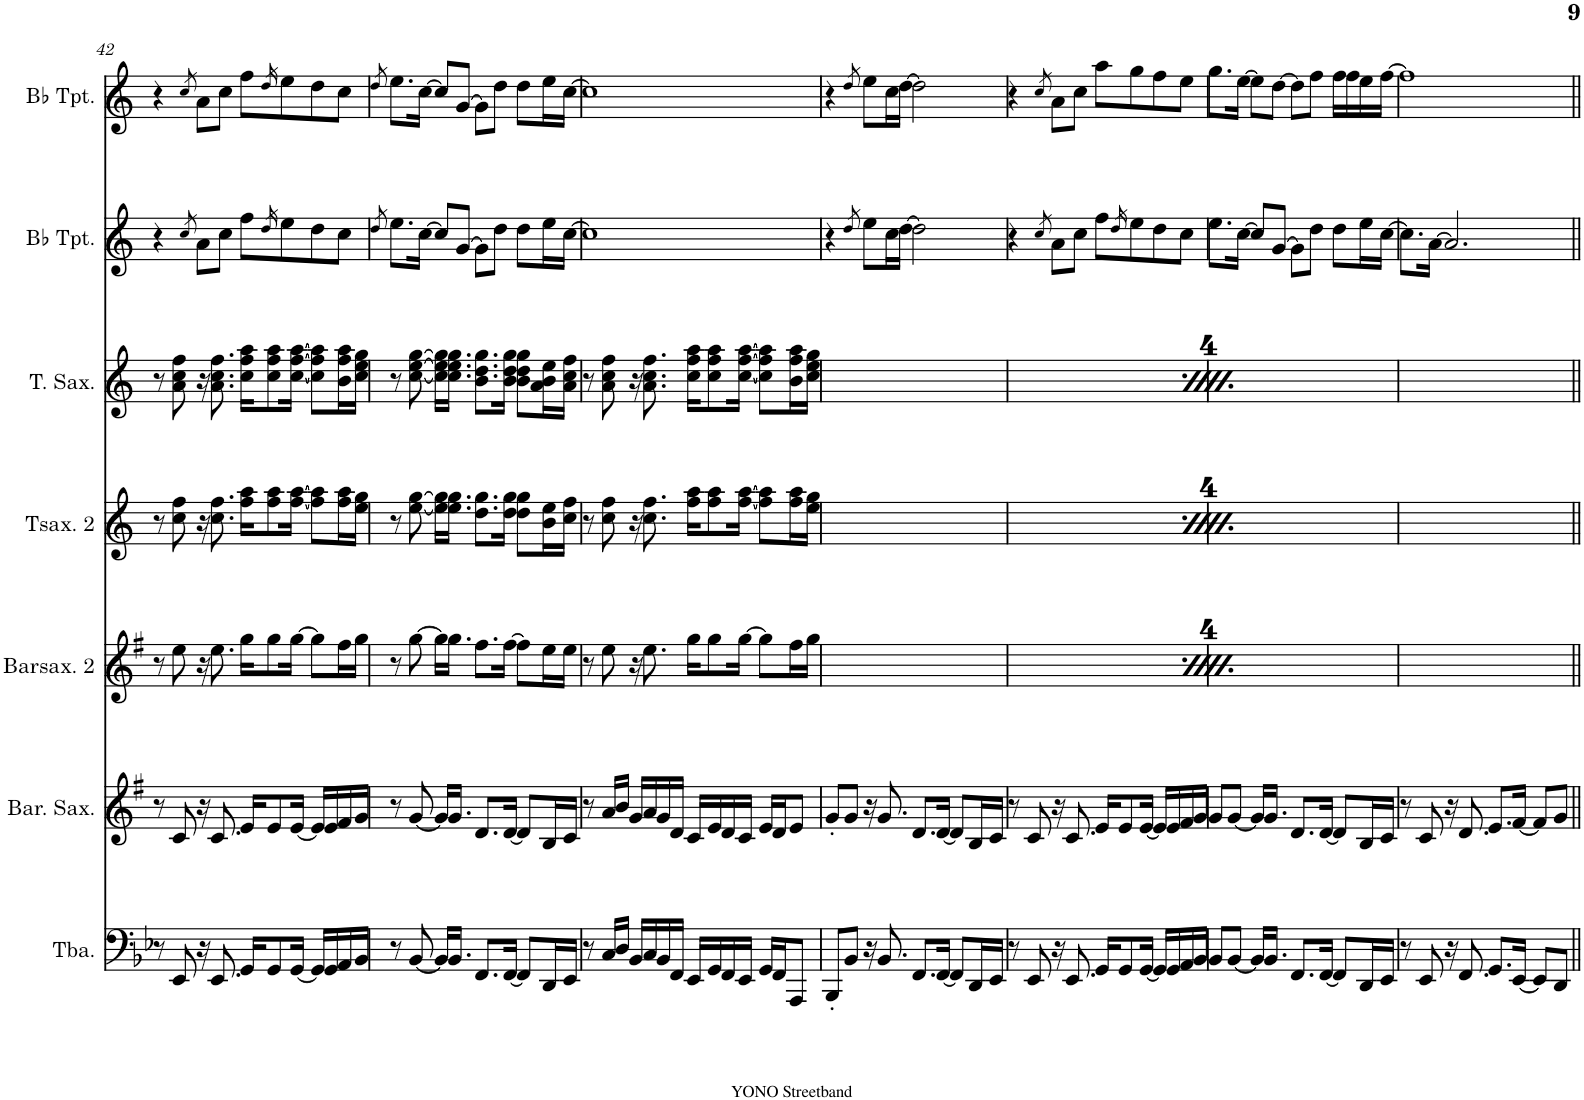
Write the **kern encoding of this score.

**kern	**kern	**kern	**dynam	**kern	**dynam	**kern	**dynam	**kern	**kern
*part7	*part6	*part5	*part5	*part4	*part4	*part3	*part3	*part2	*part1
*staff7	*staff6	*staff5	*staff5	*staff4	*staff4	*staff3	*staff3	*staff2	*staff1
*I"Tuba	*I"Baritone Saxophone	*I"Baritonsaxophon 2	*	*I"Tenorsaxophon 2	*	*I"Tenor Saxophone	*	*I"Bb Trumpet	*I"Bb Trumpet
*I'Tba.	*I'Bar. Sax.	*I'Barsax. 2	*	*I'Tsax. 2	*	*I'T. Sax.	*	*I'Bb Tpt.	*I'Bb Tpt.
!!LO:PB:g=z
*clefF4	*clefG2	*clefG2	*	*clefG2	*	*clefG2	*	*clefG2	*clefG2
*	*Trd12c21	*Trd12c21	*	*Trd8c14	*	*Trd8c14	*	*Trd1c2	*Trd1c2
*k[b-e-]	*k[f#]	*k[f#]	*	*k[]	*	*k[]	*	*k[]	*k[]
*M4/4	*M4/4	*M4/4	*	*M4/4	*	*M4/4	*	*M4/4	*M4/4
=42	=42	=42	=42	=42	=42	=42	=42	=42	=42
8r	8r	8r	.	8r	.	8r	.	4r	4r
8EE-/	8c/	8ee\	.	8cc\ 8ff\	.	8a\ 8cc\ 8ff\	.	.	.
.	.	.	.	.	.	.	.	8qcc/	8qcc/
16r	16r	16r	.	16r	.	16r	.	8a\L	8a\L
8.EE-/	8.c/	8.ee\	.	8.cc\ 8.ff\	.	8.a\ 8.cc\ 8.ff\	.	.	.
.	.	.	.	.	.	.	.	8cc\J	8cc\J
16GG/KL	16e/KL	16gg\KL	.	16ff\ 16aa\KL	.	16cc\ 16ff\ 16aa\KL	.	8ff\L	8ff\L
8GG/	8e/	8gg\	.	8ff\ 8aa\	.	8cc\ 8ff\ 8aa\	.	.	.
.	.	.	.	.	.	.	.	16qdd/	16qdd/
.	.	.	.	.	.	.	.	8ee\	8ee\
[16GG/Jk	[16e/Jk	[16gg\Jk	.	[16ff\ [16aa\Jk	.	[16cc\ [16ff\ [16aa\Jk	.	.	.
16GG/LL]	16e/LL]	8gg\L]	.	8ff\] 8aa\]L	.	8cc\] 8ff\] 8aa\]L	.	8dd\	8dd\
16GG/	16e/	.	.	.	.	.	.	.	.
16AA/	16f#/	16ff#\L	.	16ff\ 16aa\L	.	16b\ 16ff\ 16aa\L	.	8cc\J	8cc\J
16BB-/JJ	16g/JJ	16gg\JJ	.	16ee\ 16gg\JJ	.	16cc\ 16ee\ 16gg\JJ	.	.	.
=43	=43	=43	=43	=43	=43	=43	=43	=43	=43
.	.	.	.	.	.	.	.	8qdd/	8qdd/
8r	8r	8r	.	8r	.	8r	.	8.ee\L	8.ee\L
[8BB-/	[8g/	[8gg\	.	[8ee\ [8gg\	.	[8cc\ [8ee\ [8gg\	.	.	.
.	.	.	.	.	.	.	.	[16cc\Jk	[16cc\Jk
16BB-/KL]	16g/KL]	16gg\KL]	.	16ee\] 16gg\]KL	.	16cc\] 16ee\] 16gg\]KL	.	8cc/L]	8cc/L]
8.BB-/J	8.g/J	8.gg\J	.	8.ee\ 8.gg\J	.	8.cc\ 8.ee\ 8.gg\J	.	.	.
.	.	.	.	.	.	.	.	[8g/J	[8g/J
8.FF/L	8.d/L	8.ff#\L	.	8.dd\ 8.gg\L	.	8.b\ 8.dd\ 8.gg\L	.	8g\L]	8g\L]
.	.	.	.	.	.	.	.	8dd\J	8dd\J
[16FF/Jk	[16d/Jk	[16ff#\Jk	.	[16dd\ [16gg\Jk	.	[16b\ [16dd\ [16gg\Jk	.	.	.
8FF/L]	8d/L]	8ff#\L]	.	8dd\] 8gg\]L	.	8b\] 8dd\] 8gg\]L	.	8dd\L	8dd\L
16DD/L	16B/L	16ee\L	.	16b\ 16ee\L	.	16a\ 16b\ 16ee\L	.	16ee\L	16ee\L
16EE-/JJ	16c/JJ	16ee\JJ	.	16cc\ 16ff\JJ	.	16a\ 16cc\ 16ff\JJ	.	[16cc\JJ	[16cc\JJ
=44	=44	=44	=44	=44	=44	=44	=44	=44	=44
8r	8r	8r	.	8r	.	8r	.	1cc]	1cc]
16C/LL	16a/LL	8ee\	.	8cc\ 8ff\	.	8a\ 8cc\ 8ff\	.	.	.
16D/JJ	16b/JJ	.	.	.	.	.	.	.	.
16BB-/LL	16g/LL	16r	.	16r	.	16r	.	.	.
16C/	16a/	8.ee\	.	8.cc\ 8.ff\	.	8.a\ 8.cc\ 8.ff\	.	.	.
16BB-/	16g/	.	.	.	.	.	.	.	.
16FF/JJ	16d/JJ	.	.	.	.	.	.	.	.
16EE-/LL	16c/LL	16gg\KL	.	16ff\ 16aa\KL	.	16cc\ 16ff\ 16aa\KL	.	.	.
16GG/	16e/	8gg\	.	8ff\ 8aa\	.	8cc\ 8ff\ 8aa\	.	.	.
16FF/	16d/	.	.	.	.	.	.	.	.
16EE-/JJ	16c/JJ	[16gg\Jk	.	[16ff\ [16aa\Jk	.	[16cc\ [16ff\ [16aa\Jk	.	.	.
16GG/LL	16e/LL	8gg\L]	.	8ff\] 8aa\]L	.	8cc\] 8ff\] 8aa\]L	.	.	.
16FF/J	16d/J	.	.	.	.	.	.	.	.
8AAA/J	8e/J	16ff#\L	.	16ff\ 16aa\L	.	16b\ 16ff\ 16aa\L	.	.	.
.	.	16gg\JJ	.	16ee\ 16gg\JJ	.	16cc\ 16ee\ 16gg\JJ	.	.	.
=45	=45	=45	=45	=45	=45	=45	=45	=45	=45
!	!	!	!LO:DY:b	!	!LO:DY:b	!	!LO:DY:b	!	!
8BBB-'/L	8g'/L	8r	mf	8r	mf	8r	mf	4r	4r
8BB-/J	8g/J	[8gg\	.	[8ee\ [8gg\	.	[8cc\ [8ee\ [8gg\	.	.	.
.	.	.	.	.	.	.	.	8qdd/	8qdd/
16r	16r	16gg\KL]	.	16ee\] 16gg\]KL	.	16cc\] 16ee\] 16gg\]KL	.	8ee\L	8ee\L
8.BB-/	8.g/	8.gg\J	.	8.ee\ 8.gg\J	.	8.cc\ 8.ee\ 8.gg\J	.	.	.
.	.	.	.	.	.	.	.	16cc\L	16cc\L
.	.	.	.	.	.	.	.	[16dd\JJ	[16dd\JJ
8.FF/L	8.d/L	8.ff#\L	.	8.dd\ 8.gg\L	.	8.b\ 8.dd\ 8.gg\L	.	2dd\]	2dd\]
[16FF/Jk	[16d/Jk	[16ff#\Jk	.	[16dd\ [16gg\Jk	.	[16b\ [16dd\ [16gg\Jk	.	.	.
8FF/L]	8d/L]	8ff#\L]	.	8dd\] 8gg\]L	.	8b\] 8dd\] 8gg\]L	.	.	.
16DD/L	16B/L	16ee\L	.	16b\ 16ee\L	.	16a\ 16b\ 16ee\L	.	.	.
16EE-/JJ	16c/JJ	16ee\JJ	.	16cc\ 16ff\JJ	.	16a\ 16cc\ 16ff\JJ	.	.	.
=46	=46	=46	=46	=46	=46	=46	=46	=46	=46
8r	8r	8r	.	8r	.	8r	.	4r	4r
8EE-/	8c/	8ee\	.	8cc\ 8ff\	.	8a\ 8cc\ 8ff\	.	.	.
.	.	.	.	.	.	.	.	8qcc/	8qcc/
16r	16r	16r	.	16r	.	16r	.	8a\L	8a\L
8.EE-/	8.c/	8.ee\	.	8.cc\ 8.ff\	.	8.a\ 8.cc\ 8.ff\	.	.	.
.	.	.	.	.	.	.	.	8cc\J	8cc\J
16GG/KL	16e/KL	16gg\KL	.	16ff\ 16aa\KL	.	16cc\ 16ff\ 16aa\KL	.	8ff\L	8aa\L
8GG/	8e/	8gg\	.	8ff\ 8aa\	.	8cc\ 8ff\ 8aa\	.	.	.
.	.	.	.	.	.	.	.	16qdd/	.
.	.	.	.	.	.	.	.	8ee\	8gg\
[16GG/Jk	[16e/Jk	[16gg\Jk	.	[16ff\ [16aa\Jk	.	[16cc\ [16ff\ [16aa\Jk	.	.	.
16GG/LL]	16e/LL]	8gg\L]	.	8ff\] 8aa\]L	.	8cc\] 8ff\] 8aa\]L	.	8dd\	8ff\
16GG/	16e/	.	.	.	.	.	.	.	.
16AA/	16f#/	16ff#\L	.	16ff\ 16aa\L	.	16b\ 16ff\ 16aa\L	.	8cc\J	8ee\J
16BB-/JJ	16g/JJ	16gg\JJ	.	16ee\ 16gg\JJ	.	16cc\ 16ee\ 16gg\JJ	.	.	.
=47	=47	=47	=47	=47	=47	=47	=47	=47	=47
8BB-/L	8g/L	8r	.	8r	.	8r	.	8.ee\L	8.gg\L
[8BB-/J	[8g/J	[8gg\	.	[8ee\ [8gg\	.	[8cc\ [8ee\ [8gg\	.	.	.
.	.	.	.	.	.	.	.	[16cc\Jk	[16ee\Jk
16BB-/KL]	16g/KL]	16gg\KL]	.	16ee\] 16gg\]KL	.	16cc\] 16ee\] 16gg\]KL	.	8cc/L]	8ee\L]
8.BB-/J	8.g/J	8.gg\J	.	8.ee\ 8.gg\J	.	8.cc\ 8.ee\ 8.gg\J	.	.	.
.	.	.	.	.	.	.	.	[8g/J	[8dd\J
8.FF/L	8.d/L	8.ff#\L	.	8.dd\ 8.gg\L	.	8.b\ 8.dd\ 8.gg\L	.	8g\L]	8dd\L]
.	.	.	.	.	.	.	.	8dd\J	8ff\J
[16FF/Jk	[16d/Jk	[16ff#\Jk	.	[16dd\ [16gg\Jk	.	[16b\ [16dd\ [16gg\Jk	.	.	.
8FF/L]	8d/L]	8ff#\L]	.	8dd\] 8gg\]L	.	8b\] 8dd\] 8gg\]L	.	8dd\L	16ff\LL
.	.	.	.	.	.	.	.	.	16ff\
16DD/L	16B/L	16ee\L	.	16b\ 16ee\L	.	16a\ 16b\ 16ee\L	.	16ee\L	16ee\
16EE-/JJ	16c/JJ	16ee\JJ	.	16cc\ 16ff\JJ	.	16a\ 16cc\ 16ff\JJ	.	[16cc\JJ	[16ff\JJ
=48	=48	=48	=48	=48	=48	=48	=48	=48	=48
8r	8r	8r	.	8r	.	8r	.	8.cc\L]	1ff]
8EE-/	8c/	8ee\	.	8cc\ 8ff\	.	8a\ 8cc\ 8ff\	.	.	.
.	.	.	.	.	.	.	.	[16a\Jk	.
16r	16r	16r	.	16r	.	16r	.	2.a/]	.
8.FF/	8.d/	8.ee\	.	8.cc\ 8.ff\	.	8.a\ 8.cc\ 8.ff\	.	.	.
8.GG/L	8.e/L	16gg\KL	.	16ff\ 16aa\KL	.	16cc\ 16ff\ 16aa\KL	.	.	.
.	.	8gg\	.	8ff\ 8aa\	.	8cc\ 8ff\ 8aa\	.	.	.
[16EE-/Jk	[16f#/Jk	[16gg\Jk	.	[16ff\ [16aa\Jk	.	[16cc\ [16ff\ [16aa\Jk	.	.	.
8EE-/L]	8f#/L]	8gg\L]	.	8ff\] 8aa\]L	.	8cc\] 8ff\] 8aa\]L	.	.	.
8DD/J	8g/J	16ff#\L	.	16ff\ 16aa\L	.	16b\ 16ff\ 16aa\L	.	.	.
.	.	16gg\JJ	.	16ee\ 16gg\JJ	.	16cc\ 16ee\ 16gg\JJ	.	.	.
=||	=||	=||	=||	=||	=||	=||	=||	=||	=||
*-	*-	*-	*-	*-	*-	*-	*-	*-	*-
